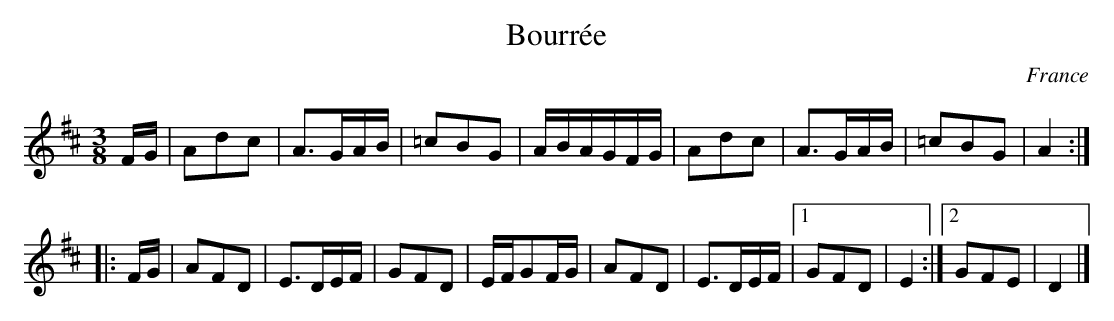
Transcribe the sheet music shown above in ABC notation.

X:1
T:Bourrée
M:3/8
O:France
K:D major
FG| A2d2c2| A3GAB| =c2B2G2| ABAGFG| A2d2c2| A3GAB| =c2B2G2| A4 ::
FG| A2F2D2 | E3DEF| G2F2D2| EFG2FG| A2F2D2| E3DEF\
|1 G2F2D2| E4 :|2 G2F2E2 | D4 |]
